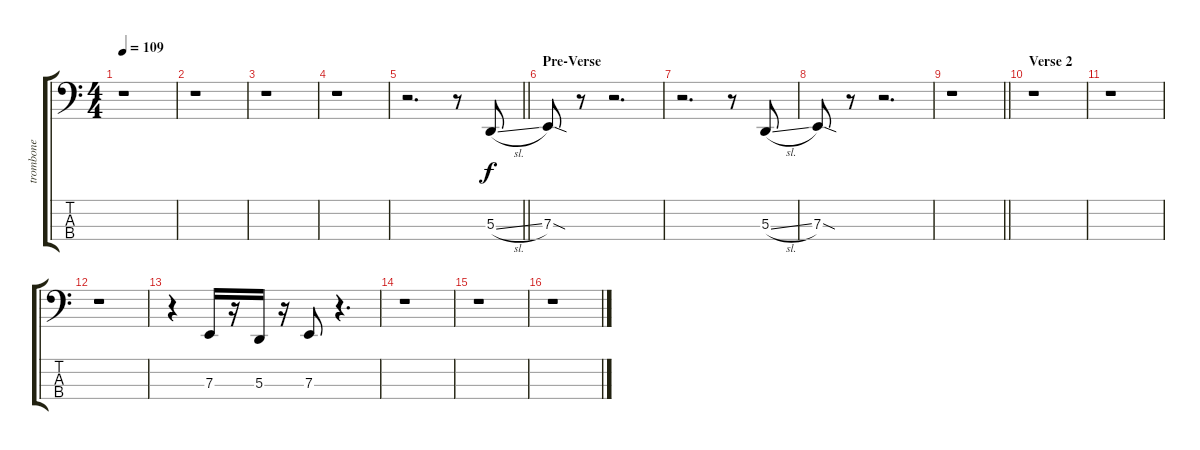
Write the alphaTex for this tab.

\track ("trombone" "trombone") {instrument trombone}
\staff {score tabs}
\tuning (G2 D2 A1 E1) {hide}
\ts (4 4)
\tempo 109
\clef f4
\ks aminor
r.1{dy f} |
r.1 |
r.1 |
r.1 |
\barLineRight lightlight
r.2{d} r.8 5.3{sl}.8 |
\section ("" "Pre-Verse")
7.3{sod}.8 r.8 r.2{d} |
r.2{d} r.8 5.3{sl}.8 |
7.3{sod}.8 r.8 r.2{d} |
\barLineRight lightlight
r.1 |
\section ("" "Verse 2")
r.1 |
r.1 |
r.1 |
r.4 7.3.16 r.16 5.3.16 r.16 7.3.8 r.4{d} |
r.1 |
r.1 |
r.1
